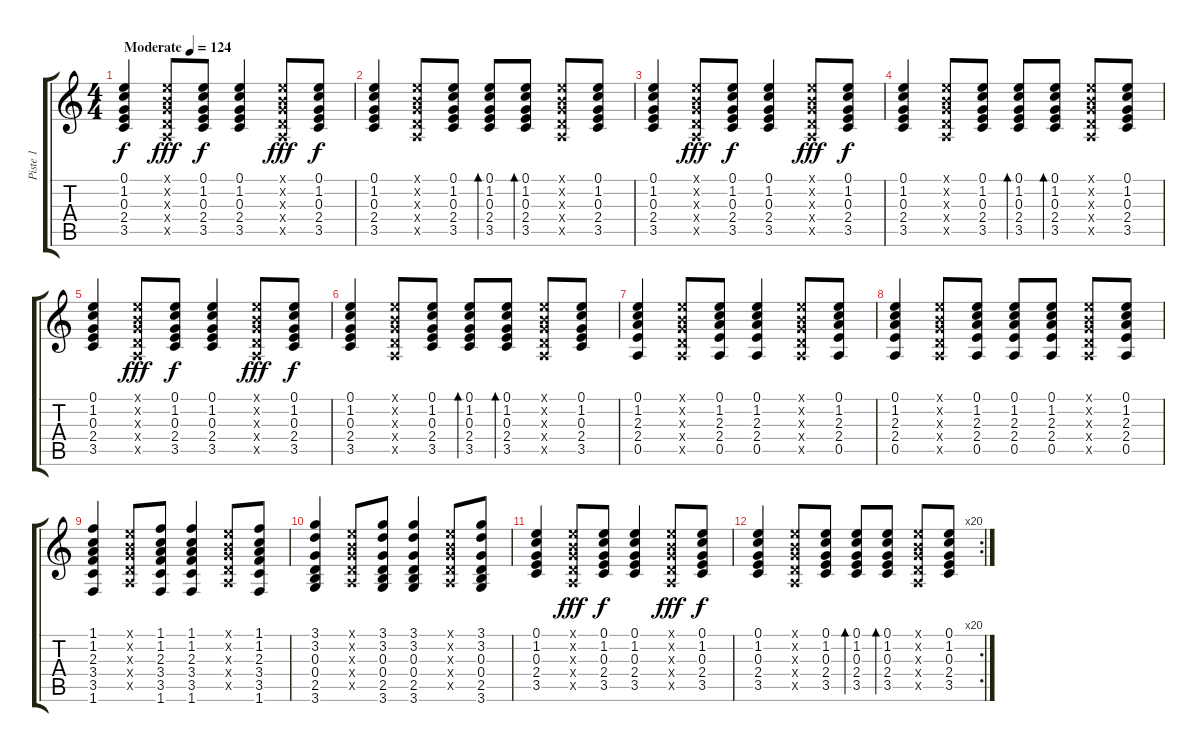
\track ("Piste 1" "Piste 1") {instrument acousticguitarsteel}
\staff {score tabs}
\tuning (E4 B3 G3 D3 A2 E2) {hide}
\ts (4 4)
\tempo (124 "Moderate")
\clef g2
\ks c
(0.1 1.2 0.3 2.4 3.5).4{dy f instrument acousticguitarsteel} (0.1{x} 0.2{x} 0.3{x} 0.4{x} 0.5{x}).8{dy fff} (0.1 1.2 0.3 2.4 3.5).8{dy f} (0.1 1.2 0.3 2.4 3.5).4 (0.1{x} 0.2{x} 0.3{x} 0.4{x} 0.5{x}).8{dy fff} (0.1 1.2 0.3 2.4 3.5).8{dy f} |
(0.1 1.2 0.3 2.4 3.5).4 (0.1{x} 0.2{x} 0.3{x} 0.4{x} 0.5{x}).8 (0.1 1.2 0.3 2.4 3.5).8 (0.1 1.2 0.3 2.4 3.5).8{bd 60} (0.1 1.2 0.3 2.4 3.5).8{bd 60} (0.1{x} 0.2{x} 0.3{x} 0.4{x} 0.5{x}).8 (0.1 1.2 0.3 2.4 3.5).8 |
(0.1 1.2 0.3 2.4 3.5).4 (0.1{x} 0.2{x} 0.3{x} 0.4{x} 0.5{x}).8{dy fff} (0.1 1.2 0.3 2.4 3.5).8{dy f} (0.1 1.2 0.3 2.4 3.5).4 (0.1{x} 0.2{x} 0.3{x} 0.4{x} 0.5{x}).8{dy fff} (0.1 1.2 0.3 2.4 3.5).8{dy f} |
(0.1 1.2 0.3 2.4 3.5).4 (0.1{x} 0.2{x} 0.3{x} 0.4{x} 0.5{x}).8 (0.1 1.2 0.3 2.4 3.5).8 (0.1 1.2 0.3 2.4 3.5).8{bd 60} (0.1 1.2 0.3 2.4 3.5).8{bd 60} (0.1{x} 0.2{x} 0.3{x} 0.4{x} 0.5{x}).8 (0.1 1.2 0.3 2.4 3.5).8 |
(0.1 1.2 0.3 2.4 3.5).4 (0.1{x} 0.2{x} 0.3{x} 0.4{x} 0.5{x}).8{dy fff} (0.1 1.2 0.3 2.4 3.5).8{dy f} (0.1 1.2 0.3 2.4 3.5).4 (0.1{x} 0.2{x} 0.3{x} 0.4{x} 0.5{x}).8{dy fff} (0.1 1.2 0.3 2.4 3.5).8{dy f} |
(0.1 1.2 0.3 2.4 3.5).4 (0.1{x} 0.2{x} 0.3{x} 0.4{x} 0.5{x}).8 (0.1 1.2 0.3 2.4 3.5).8 (0.1 1.2 0.3 2.4 3.5).8{bd 60} (0.1 1.2 0.3 2.4 3.5).8{bd 60} (0.1{x} 0.2{x} 0.3{x} 0.4{x} 0.5{x}).8 (0.1 1.2 0.3 2.4 3.5).8 |
(0.1 1.2 2.3 2.4 0.5).4 (0.1{x} 0.2{x} 0.3{x} 0.4{x} 0.5{x}).8 (0.1 1.2 2.3 2.4 0.5).8 (0.1 1.2 2.3 2.4 0.5).4 (0.1{x} 0.2{x} 0.3{x} 0.4{x} 0.5{x}).8 (0.1 1.2 2.3 2.4 0.5).8 |
(0.1 1.2 2.3 2.4 0.5).4 (0.1{x} 0.2{x} 0.3{x} 0.4{x} 0.5{x}).8 (0.1 1.2 2.3 2.4 0.5).8 (0.1 1.2 2.3 2.4 0.5).8 (0.1 1.2 2.3 2.4 0.5).8 (0.1{x} 0.2{x} 0.3{x} 0.4{x} 0.5{x}).8 (0.1 1.2 2.3 2.4 0.5).8 |
(1.1 1.2 2.3 3.4 3.5 1.6).4 (0.1{x} 0.2{x} 0.3{x} 0.4{x} 0.5{x}).8 (1.1 1.2 2.3 3.4 3.5 1.6).8 (1.1 1.2 2.3 3.4 3.5 1.6).4 (0.1{x} 0.2{x} 0.3{x} 0.4{x} 0.5{x}).8 (1.1 1.2 2.3 3.4 3.5 1.6).8 |
(3.1 3.2 0.3 0.4 2.5 3.6).4 (0.1{x} 0.2{x} 0.3{x} 0.4{x} 0.5{x}).8 (3.1 3.2 0.3 0.4 2.5 3.6).8 (3.1 3.2 0.3 0.4 2.5 3.6).4 (0.1{x} 0.2{x} 0.3{x} 0.4{x} 0.5{x}).8 (3.1 3.2 0.3 0.4 2.5 3.6).8 |
(0.1 1.2 0.3 2.4 3.5).4 (0.1{x} 0.2{x} 0.3{x} 0.4{x} 0.5{x}).8{dy fff} (0.1 1.2 0.3 2.4 3.5).8{dy f} (0.1 1.2 0.3 2.4 3.5).4 (0.1{x} 0.2{x} 0.3{x} 0.4{x} 0.5{x}).8{dy fff} (0.1 1.2 0.3 2.4 3.5).8{dy f} |
\rc 20
(0.1 1.2 0.3 2.4 3.5).4 (0.1{x} 0.2{x} 0.3{x} 0.4{x} 0.5{x}).8 (0.1 1.2 0.3 2.4 3.5).8 (0.1 1.2 0.3 2.4 3.5).8{bd 60} (0.1 1.2 0.3 2.4 3.5).8{bd 60} (0.1{x} 0.2{x} 0.3{x} 0.4{x} 0.5{x}).8 (0.1 1.2 0.3 2.4 3.5).8
